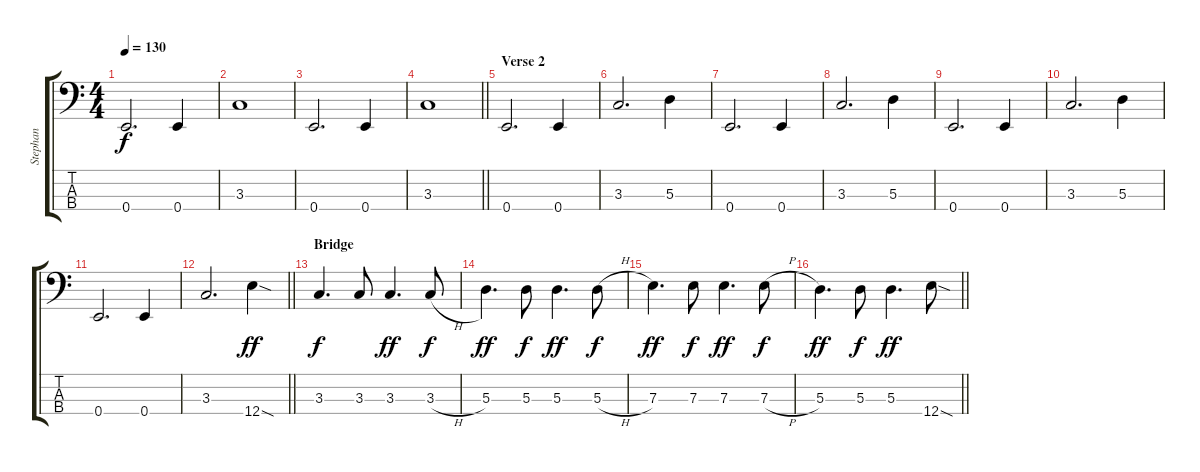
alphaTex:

\track ("Stephan" "Stephan") {instrument electricbassfinger}
\staff {score tabs}
\tuning (G2 D2 A1 E1) {hide}
\ts (4 4)
\tempo 130
\clef f4
\ks c
0.4.2{d dy f} 0.4.4 |
3.3.1 |
0.4.2{d} 0.4.4 |
\barLineRight lightlight
3.3.1 |
\section ("" "Verse 2")
0.4.2{d} 0.4.4 |
3.3.2{d} 5.3.4 |
0.4.2{d} 0.4.4 |
3.3.2{d} 5.3.4 |
0.4.2{d} 0.4.4 |
3.3.2{d} 5.3.4 |
0.4.2{d} 0.4.4 |
\barLineRight lightlight
3.3.2{d} 12.4{sod}.4{dy ff} |
\section ("" "Bridge")
3.3.4{d dy f} 3.3.8 3.3.4{d dy ff} 3.3{h}.8{dy f} |
5.3.4{d dy ff} 5.3.8{dy f} 5.3.4{d dy ff} 5.3{h}.8{dy f} |
7.3.4{d dy ff} 7.3.8{dy f} 7.3.4{d dy ff} 7.3{h}.8{dy f} |
\barLineRight lightlight
5.3.4{d dy ff} 5.3.8{dy f} 5.3.4{d dy ff} 12.4{sod}.8
